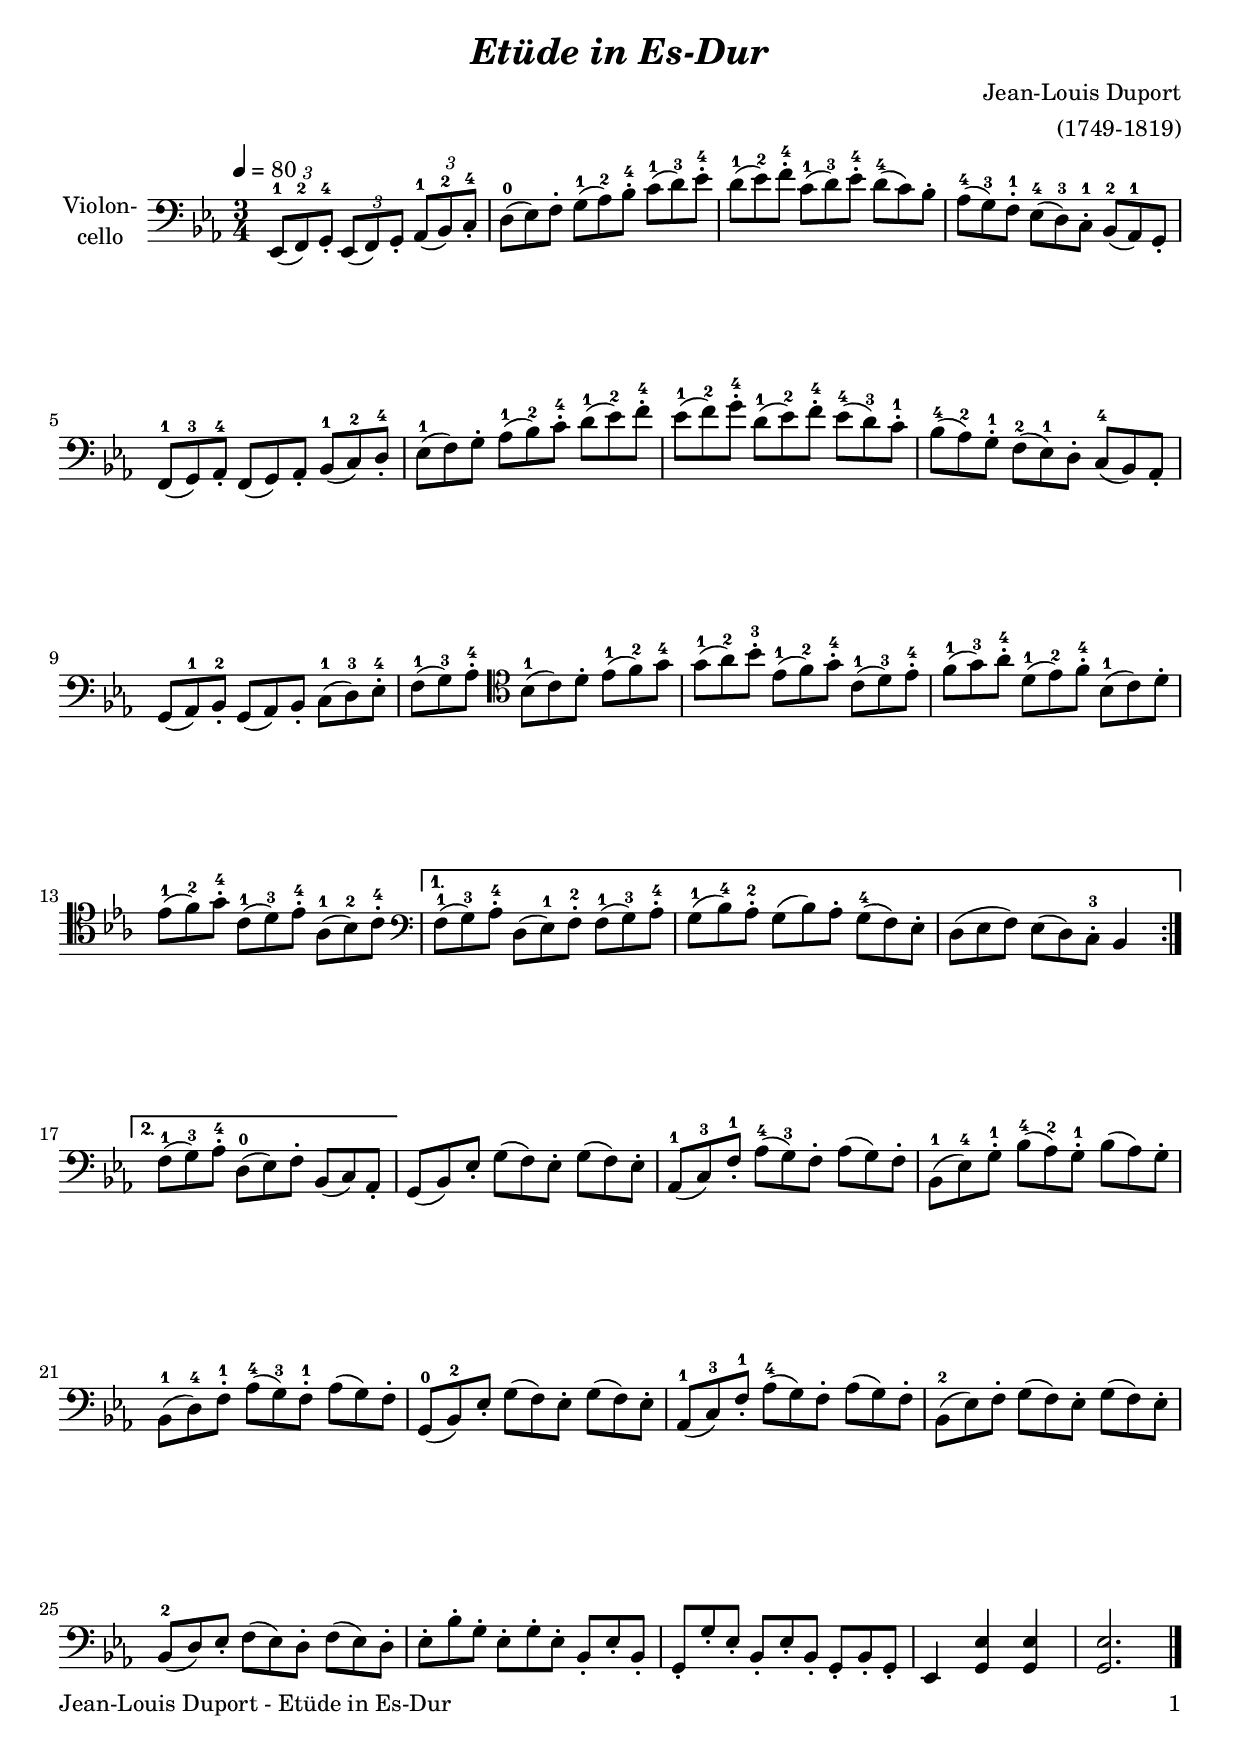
\version "2.24.3"
\include "deutsch.ly"

#(set-global-staff-size 20)

\header {
  title     = \markup \bold \italic "Etüde in Es-Dur"
  composer  = "Jean-Louis Duport"
  arranger  = "(1749-1819)"
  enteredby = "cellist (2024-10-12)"
%  piece     = ""
}

voiceconsts = {
  \key es \major
  \time 3/4
  \clef "bass"
%  \numericTimeSignature
  \compressEmptyMeasures
  % Set default beaming for all staves
  \set Timing.beamExceptions = #'()
  \set Timing.baseMoment     = #(ly:make-moment 1 4)
  \set Timing.beatStructure  = #'(1 1 1)
  \tempo 4=80
}

mist = "string ensemble 1"
mivl = "violin"
miba = "cello"
mipz = "pizzicato strings"

va = \relative c, {
  \voiceconsts

  \repeat volta 2 {
    \tuplet 3/2 4 {
      es8(-1 f)-2 g-.-4 es( f) g-. as(-1 b)-2 c-.-4
      \omit TupletNumber
      d(-0 es) f-. g(-1 as)-2 b-.-4 c(-1 d)-3 es-.-4
      d(-1 es)-2 f-.-4 c(-1 d)-3 es-.-4 d(-4 c) b-.
      as(-4 g)-3 f-.-1 es(-4 d)-3 c-.-1 b(-2 as)-1 g-.

      f(-1 g)-3 as-.-4 f( g) as-. b(-1 c)-2 d-.-4
      es(-1 f) g-. as(-1 b)-2 c-.-4 d(-1 es)-2 f-.-4
      es(-1 f)-2 g-.-4 d(-1 es)-2 f-.-4 es(-4 d)-3 c-.-1
      b(-4 as)-2 g-.-1 f(-2 es)-1 d-. c(-4 b) as-.

      g( as)-1 b-.-2 g( as) b-. c(-1 d)-3 es-.-4
      f(-1 g)-3 as-.-4 \clef "tenor" b(-1 c) d-. es(-1 f)-2 g-4
      g(-1 as)-2 b-.-3 es,(-1 f)-2 g-.-4 c,(-1 d)-3 es-.-4
      f(-1 g)-3 as-.-4 d,(-1 es)-2 f-.-4 b,(-1 c) d-.

      es(-1 f)-2 g-.-4 c,(-1 d)-3 es-.-4 as,(-1 b)-2 c-.-4 \clef "bass"
    }
    \alternative {
      {
	\tuplet 3/2 4 {
	  \omit TupletNumber
	  f,(-1 g)-3 as-.-4 d,( es)-1 f-.-2 f(-1 g)-3 as-.-4
	  g(-1 b)-4 as-.-2 g( b) as-. g(-4 f) es-.
	  d( es f) es( d) c-.-3 
	  } b4
      }
      { 
	\tuplet 3/2 4 {
	  \omit TupletNumber
	  f'8(-1 g)-3 as-.-4 d,(-0 es) f-. b,( c) as-.
	}
      }
    }
  }
  \tuplet 3/2 4 {
    \omit TupletNumber
    g( b) es-. g( f) es-. g( f) es-.
    as,(-1 c)-3 f-.-1 as(-4 g)-3 f-. as( g) f-.

    b,(-1 es)-4 g-.-1 b(-4 as)-2 g-.-1 b( as) g-.
    b,(-1 d)-4 f-.-1 as(-4 g)-3 f-.-1 as( g) f-.
    g,(-0 b)-2 es-. g( f) es-. g( f) es-.
    as,(-1 c)-3 f-.-1 as(-4 g) f-. as( g) f-.

    b,(-2 es) f-. g( f) es-. g( f) es-.
    b(-2 d) es-. f( es) d-. f( es) d-.
    es-. b'-. g-. es-. g-. es-. b-. es-. b-.
    g-. g'-. es-. b-. es-. b-. g-. b-. g-.
  }
  es4 <g es'> <g es'>
  <g es'>2. \bar "|."
}


music = \new StaffGroup <<
      \new Staff {
	\set Staff.midiInstrument = \miba
	\set Staff.instrumentName = \markup \center-column { "Violon-" "cello" }
	\transpose es es { \va }
      }
>>

\book {
   \paper {
    print-page-number = ##t
    print-first-page-number = ##t
    ragged-last-bottom = ##f
    oddHeaderMarkup = \markup \null
    evenHeaderMarkup = \markup \null
    oddFooterMarkup = \markup {
      \fill-line {
        \if \should-print-page-number
        "Jean-Louis Duport - Etüde in Es-Dur" \fromproperty #'page:page-number-string
      }
    }
    evenFooterMarkup = \oddFooterMarkup
  } \score {
    \music
    \layout {}
  }

  \score {
    \unfoldRepeats \music

    \midi {
      \context {
        \Score
      }
    }
  }
}
